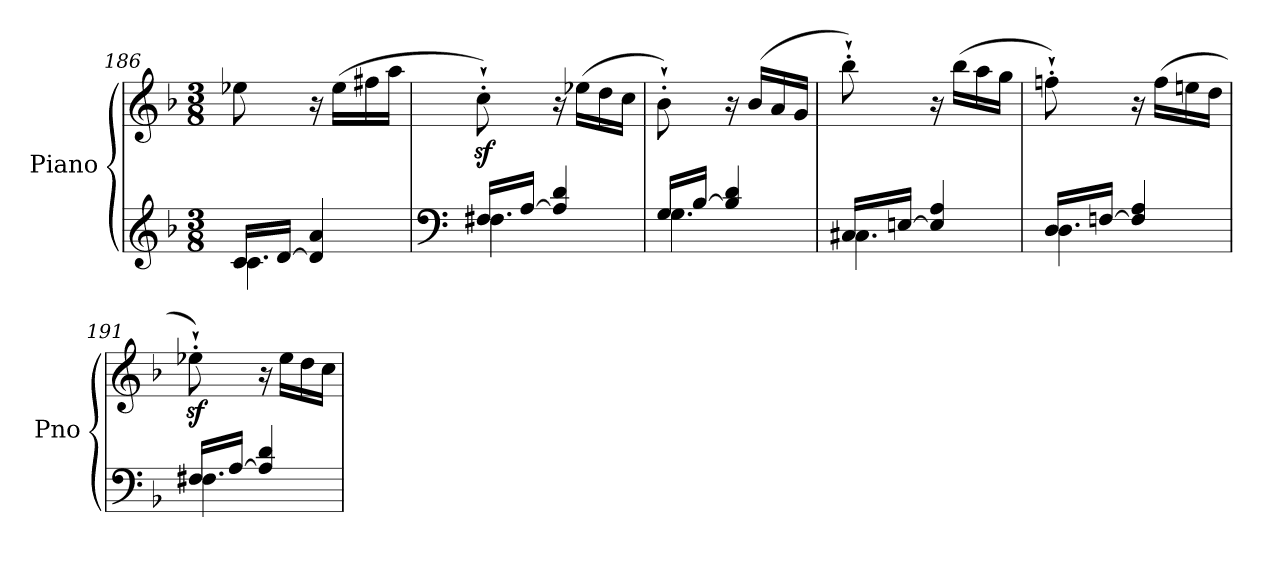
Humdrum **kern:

**kern	**kern
*part1	*part1
*staff2	*staff1
*I"Piano	*
*I'Pno	*
*clefG2	*clefG2
*k[b-]	*k[b-]
*M3/8	*M3/8
=186	=186
*^	*
16c/LL	4.c\	8ee-X\
[16d/JJ	.	.
4d/] 4a/	.	16r
.	.	(>16ee-\LL
.	.	16ff#X\
.	.	16aa\JJ
=187	=187	=187
*clefF4	*	*
16F#X/LL	4.F#\	8ccz<'`\)
[16A/JJ	.	.
4A/] 4d/	.	16r
.	.	(>16ee-X\LL
.	.	16dd\
.	.	16cc\JJ
=188	=188	=188
16G/LL	4.G\	8b-'`\)
[16B-/JJ	.	.
4B-/] 4d/	.	16r
.	.	(<16b-/LL
.	.	16a/
.	.	16g/JJ
=189	=189	=189
16C#X/LL	4.C#\	8bb-'`\)
[16En/JJ	.	.
4E/] 4A/	.	16r
.	.	(>16bb-\LL
.	.	16aa\
.	.	16gg\JJ
=190	=190	=190
16D/LL	4.D\	8ffn'`\)
[16Fn/JJ	.	.
4F/] 4A/	.	16r
.	.	(>16ff\LL
.	.	16een\
.	.	16dd\JJ
=191	=191	=191
16F#X/LL	4.F#\	8ee-Xz<'`\)
[16A/JJ	.	.
4A/] 4d/	.	16r
.	.	16ee-\LL
.	.	16dd\
.	.	16cc\JJ
*v	*v	*
=	=
*-	*-
